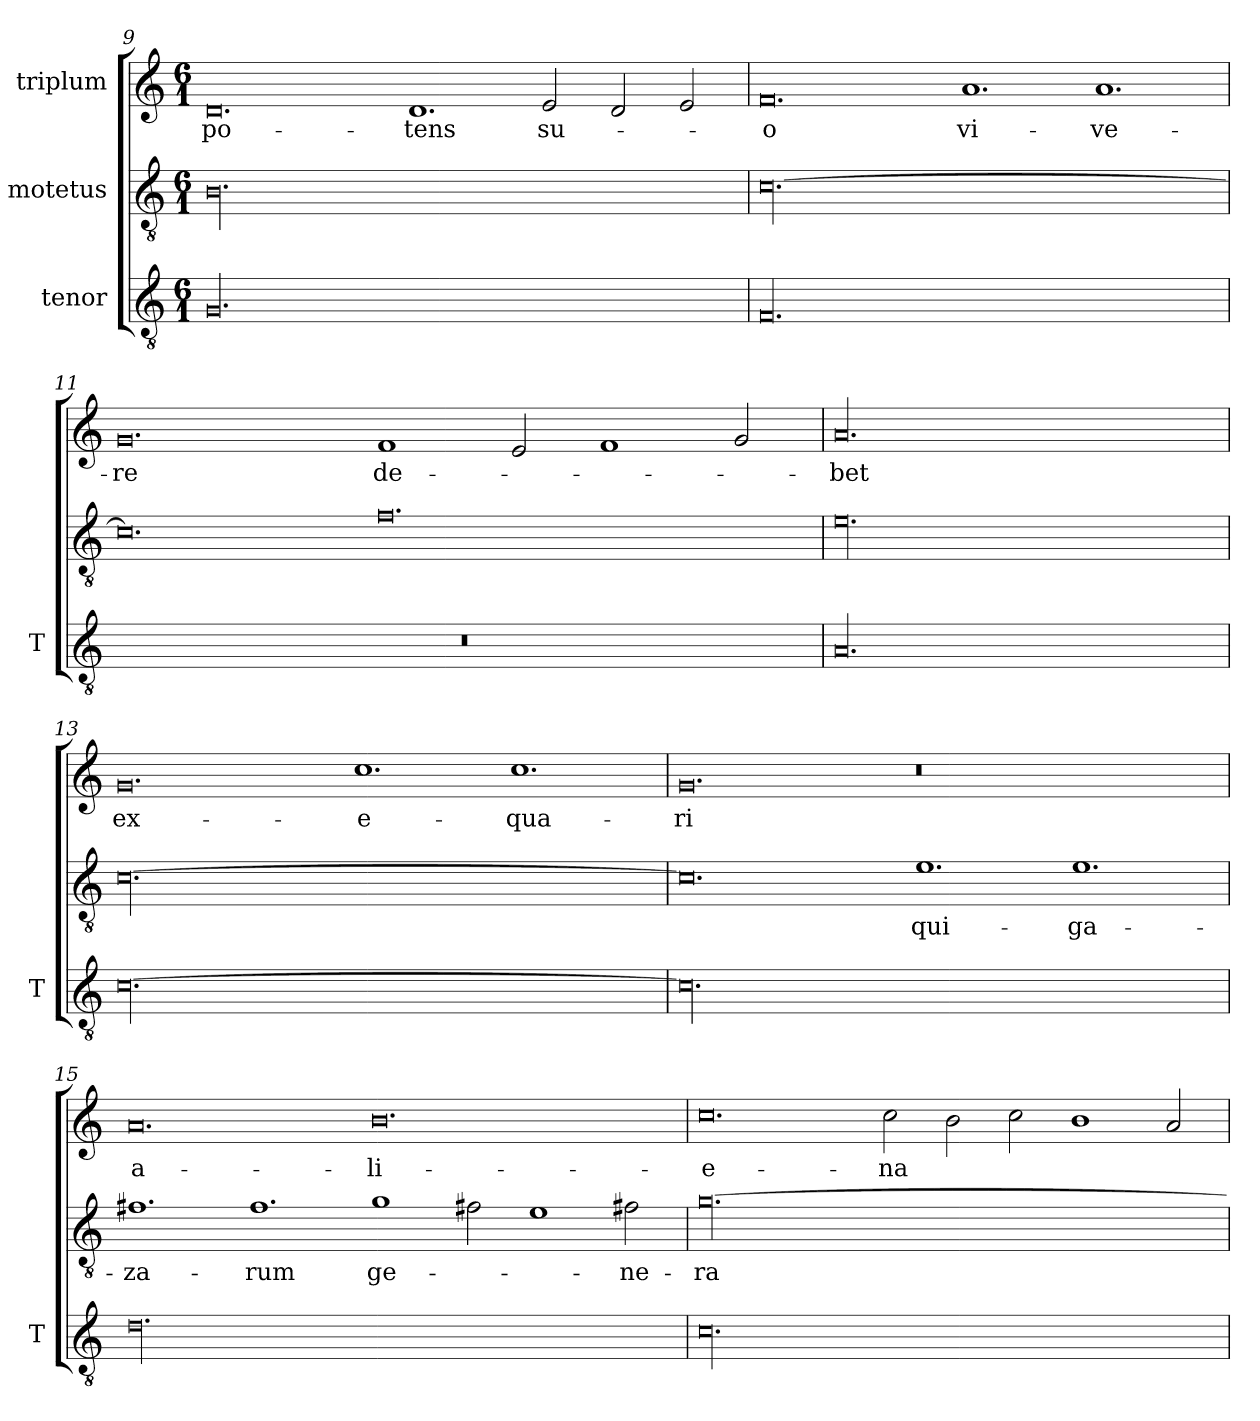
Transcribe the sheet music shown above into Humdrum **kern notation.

**kern	**kern	**text	**kern	**text
*part3	*part2	*part2	*part1	*part1
*staff3	*staff2	*staff2	*staff1	*staff1
*I"tenor	*I"motetus	*	*I"triplum	*
*I'T	*	*	*	*
*clefGv2	*clefGv2	*	*clefG2	*
*k[]	*k[]	*	*k[]	*
*C:	*C:	*	*C:	*
*M6/1	*M6/1	*	*M6/1	*
=9	=9	=9	=9	=9
00.G/	00.B\	.	0.d/	po-
.	.	.	1.d/	-tens
.	.	.	2e/	su-
.	.	.	2d/	.
.	.	.	2e/	.
=10	=10	=10	=10	=10
00.F/	[00.c\	.	0.f/	-o
.	.	.	1.a/	vi-
.	.	.	1.a/	-ve-
!!LO:PB:g=z
=11	=11	=11	=11	=11
00.r	0.c\]	.	0.g/	-re
.	0.f\	.	1f/	de-
.	.	.	2e/	.
.	.	.	1f/	.
.	.	.	2g/	.
=12	=12	=12	=12	=12
00.A/	00.e\	.	00.a/	-bet
=13	=13	=13	=13	=13
[00.c\	[00.c\	.	0.g/	ex-
.	.	.	1.cc\	-e-
.	.	.	1.cc\	-qua-
=14	=14	=14	=14	=14
00.c\]	0.c\]	.	0.g/	-ri
.	1.e\	qui-	0.r	.
.	1.e\	ga-	.	.
=15	=15	=15	=15	=15
00.d\	1.f#X\	-za-	0.a/	a-
.	1.f#\	-rum	.	.
.	1g\	ge-	0.b\	-li-
.	2f#X\	.	.	.
.	1e\	.	.	.
.	2f#X\	-ne-	.	.
!!LO:LB:g=z
=16	=16	=16	=16	=16
00.c\	[00.g\	-ra	0.cc\	-e-
.	.	.	2cc\	-na
.	.	.	2b\	.
.	.	.	2cc\	.
.	.	.	1b\	.
.	.	.	2a/	.
=	=	=	=	=
*-	*-	*-	*-	*-
